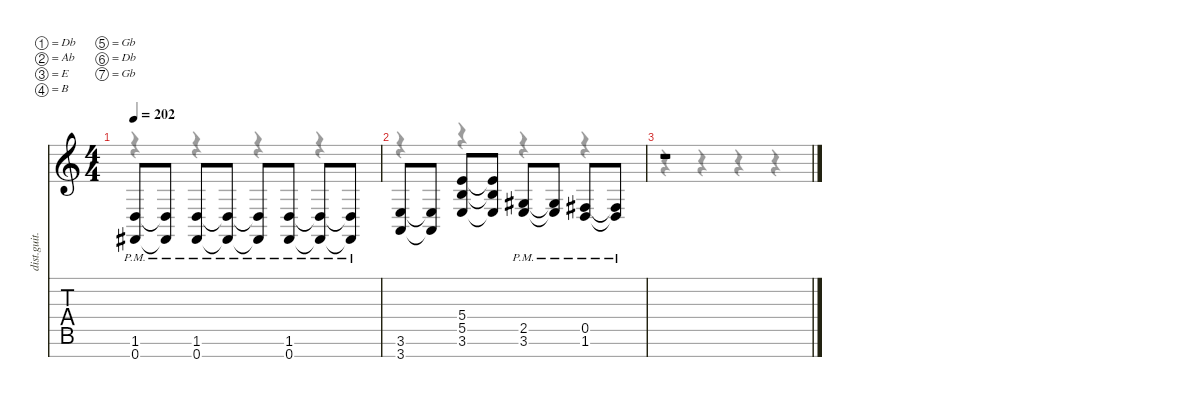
\defaultSystemsLayout 4
\hideDynamics
\bracketExtendMode nobrackets
\track ("Sean Price" "dist.guit.") {instrument distortionguitar}
\staff {score tabs}
\tuning (Db4 Ab3 E3 B2 Gb2 Db2 Gb1)
\voice
\ts (4 4)
\tempo 202
\clef g2
\ks c
(1.6{pm t} 0.7{pm t acc #}).8{dy f beam Up} (1.6{pm t} 0.7{pm t acc #}).8{beam Up} (1.6{pm} 0.7{pm acc #}).8{beam Up} (1.6{pm t} 0.7{pm t acc #}).8{beam Up} (1.6{pm t} 0.7{pm t acc #}).8{beam Up} (1.6{pm} 0.7{pm acc #}).8{beam Up} (1.6{pm t} 0.7{pm t acc #}).8{beam Up} (1.6{pm t} 0.7{pm t acc #}).8{beam Up} |
(3.6 3.7).8{beam Up} (3.6{t} 3.7{t}).8{beam Up} (5.4 5.5 3.6).8{beam Up} (5.4{t} 5.5{t} 3.6{t}).8{beam Up} (2.5{pm acc #} 3.6{pm}).8{beam Up} (2.5{pm t acc #} 3.6{pm t}).8{beam Up} (0.5{pm acc #} 1.6{pm}).8{beam Up} (0.5{pm t acc #} 1.6{pm t}).8{beam Up} |
r.1{beam Up}
\voice
\clef g2
\ottava regular
\simile none
\ks c
r.4{dy mf beam Down} r.4{beam Down} r.4{beam Down} r.4{beam Down} |
r.4{beam Down} r.4{beam Down} r.4{beam Down} r.4{beam Down} |
r.4{beam Down} r.4{beam Down} r.4{beam Down} r.4{beam Down}
